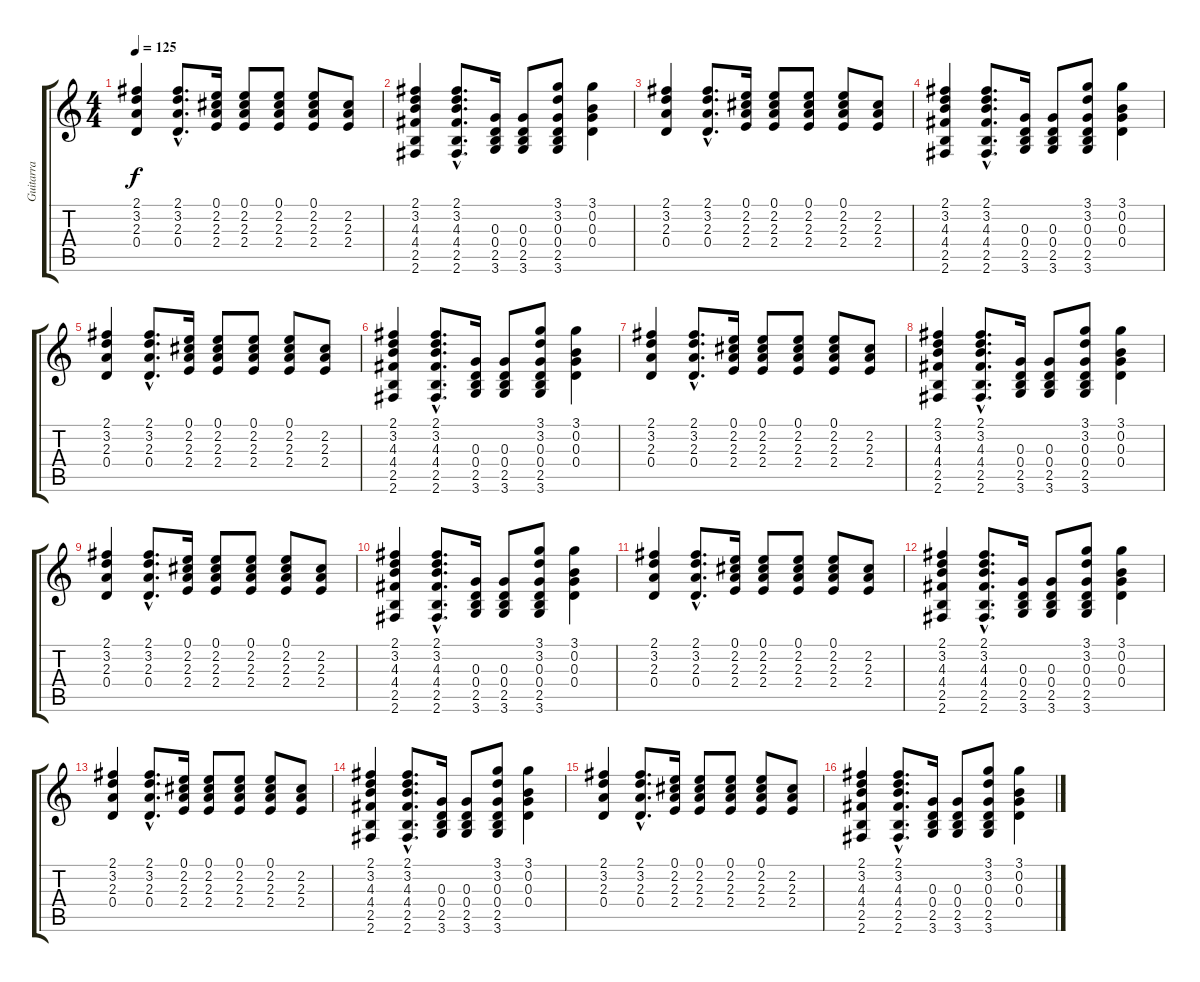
\track ("Guitarra" "Guitarra") {instrument overdrivenguitar}
\staff {score tabs}
\tuning (E4 B3 G3 D3 A2 E2) {hide}
\ts (4 4)
\tempo 125
\clef g2
\ks c
(2.1 3.2 2.3 0.4).4{dy f} (2.1{hac} 3.2{hac} 2.3{hac} 0.4{hac}).8{d} (0.1 2.2 2.3 2.4).16 (0.1 2.2 2.3 2.4).8 (0.1 2.2 2.3 2.4).8 (0.1 2.2 2.3 2.4).8 (2.2 2.3 2.4).8 |
(2.1 3.2 4.3 4.4 2.5 2.6).4 (2.1{hac} 3.2{hac} 4.3{hac} 4.4{hac} 2.5{hac} 2.6{hac}).8{d} (0.3 0.4 2.5 3.6).16 (0.3 0.4 2.5 3.6).8 (3.1 3.2 0.3 0.4 2.5 3.6).8 (3.1 0.2 0.3 0.4).4 |
(2.1 3.2 2.3 0.4).4 (2.1{hac} 3.2{hac} 2.3{hac} 0.4{hac}).8{d} (0.1 2.2 2.3 2.4).16 (0.1 2.2 2.3 2.4).8 (0.1 2.2 2.3 2.4).8 (0.1 2.2 2.3 2.4).8 (2.2 2.3 2.4).8 |
(2.1 3.2 4.3 4.4 2.5 2.6).4 (2.1{hac} 3.2{hac} 4.3{hac} 4.4{hac} 2.5{hac} 2.6{hac}).8{d} (0.3 0.4 2.5 3.6).16 (0.3 0.4 2.5 3.6).8 (3.1 3.2 0.3 0.4 2.5 3.6).8 (3.1 0.2 0.3 0.4).4 |
(2.1 3.2 2.3 0.4).4 (2.1{hac} 3.2{hac} 2.3{hac} 0.4{hac}).8{d} (0.1 2.2 2.3 2.4).16 (0.1 2.2 2.3 2.4).8 (0.1 2.2 2.3 2.4).8 (0.1 2.2 2.3 2.4).8 (2.2 2.3 2.4).8 |
(2.1 3.2 4.3 4.4 2.5 2.6).4 (2.1{hac} 3.2{hac} 4.3{hac} 4.4{hac} 2.5{hac} 2.6{hac}).8{d} (0.3 0.4 2.5 3.6).16 (0.3 0.4 2.5 3.6).8 (3.1 3.2 0.3 0.4 2.5 3.6).8 (3.1 0.2 0.3 0.4).4 |
(2.1 3.2 2.3 0.4).4 (2.1{hac} 3.2{hac} 2.3{hac} 0.4{hac}).8{d} (0.1 2.2 2.3 2.4).16 (0.1 2.2 2.3 2.4).8 (0.1 2.2 2.3 2.4).8 (0.1 2.2 2.3 2.4).8 (2.2 2.3 2.4).8 |
(2.1 3.2 4.3 4.4 2.5 2.6).4 (2.1{hac} 3.2{hac} 4.3{hac} 4.4{hac} 2.5{hac} 2.6{hac}).8{d} (0.3 0.4 2.5 3.6).16 (0.3 0.4 2.5 3.6).8 (3.1 3.2 0.3 0.4 2.5 3.6).8 (3.1 0.2 0.3 0.4).4 |
(2.1 3.2 2.3 0.4).4 (2.1{hac} 3.2{hac} 2.3{hac} 0.4{hac}).8{d} (0.1 2.2 2.3 2.4).16 (0.1 2.2 2.3 2.4).8 (0.1 2.2 2.3 2.4).8 (0.1 2.2 2.3 2.4).8 (2.2 2.3 2.4).8 |
(2.1 3.2 4.3 4.4 2.5 2.6).4 (2.1{hac} 3.2{hac} 4.3{hac} 4.4{hac} 2.5{hac} 2.6{hac}).8{d} (0.3 0.4 2.5 3.6).16 (0.3 0.4 2.5 3.6).8 (3.1 3.2 0.3 0.4 2.5 3.6).8 (3.1 0.2 0.3 0.4).4 |
(2.1 3.2 2.3 0.4).4 (2.1{hac} 3.2{hac} 2.3{hac} 0.4{hac}).8{d} (0.1 2.2 2.3 2.4).16 (0.1 2.2 2.3 2.4).8 (0.1 2.2 2.3 2.4).8 (0.1 2.2 2.3 2.4).8 (2.2 2.3 2.4).8 |
(2.1 3.2 4.3 4.4 2.5 2.6).4 (2.1{hac} 3.2{hac} 4.3{hac} 4.4{hac} 2.5{hac} 2.6{hac}).8{d} (0.3 0.4 2.5 3.6).16 (0.3 0.4 2.5 3.6).8 (3.1 3.2 0.3 0.4 2.5 3.6).8 (3.1 0.2 0.3 0.4).4 |
(2.1 3.2 2.3 0.4).4 (2.1{hac} 3.2{hac} 2.3{hac} 0.4{hac}).8{d} (0.1 2.2 2.3 2.4).16 (0.1 2.2 2.3 2.4).8 (0.1 2.2 2.3 2.4).8 (0.1 2.2 2.3 2.4).8 (2.2 2.3 2.4).8 |
(2.1 3.2 4.3 4.4 2.5 2.6).4{volume 12} (2.1{hac} 3.2{hac} 4.3{hac} 4.4{hac} 2.5{hac} 2.6{hac}).8{d} (0.3 0.4 2.5 3.6).16 (0.3 0.4 2.5 3.6).8 (3.1 3.2 0.3 0.4 2.5 3.6).8 (3.1 0.2 0.3 0.4).4 |
(2.1 3.2 2.3 0.4).4 (2.1{hac} 3.2{hac} 2.3{hac} 0.4{hac}).8{d} (0.1 2.2 2.3 2.4).16 (0.1 2.2 2.3 2.4).8 (0.1 2.2 2.3 2.4).8 (0.1 2.2 2.3 2.4).8 (2.2 2.3 2.4).8 |
(2.1 3.2 4.3 4.4 2.5 2.6).4 (2.1{hac} 3.2{hac} 4.3{hac} 4.4{hac} 2.5{hac} 2.6{hac}).8{d} (0.3 0.4 2.5 3.6).16 (0.3 0.4 2.5 3.6).8 (3.1 3.2 0.3 0.4 2.5 3.6).8 (3.1 0.2 0.3 0.4).4
